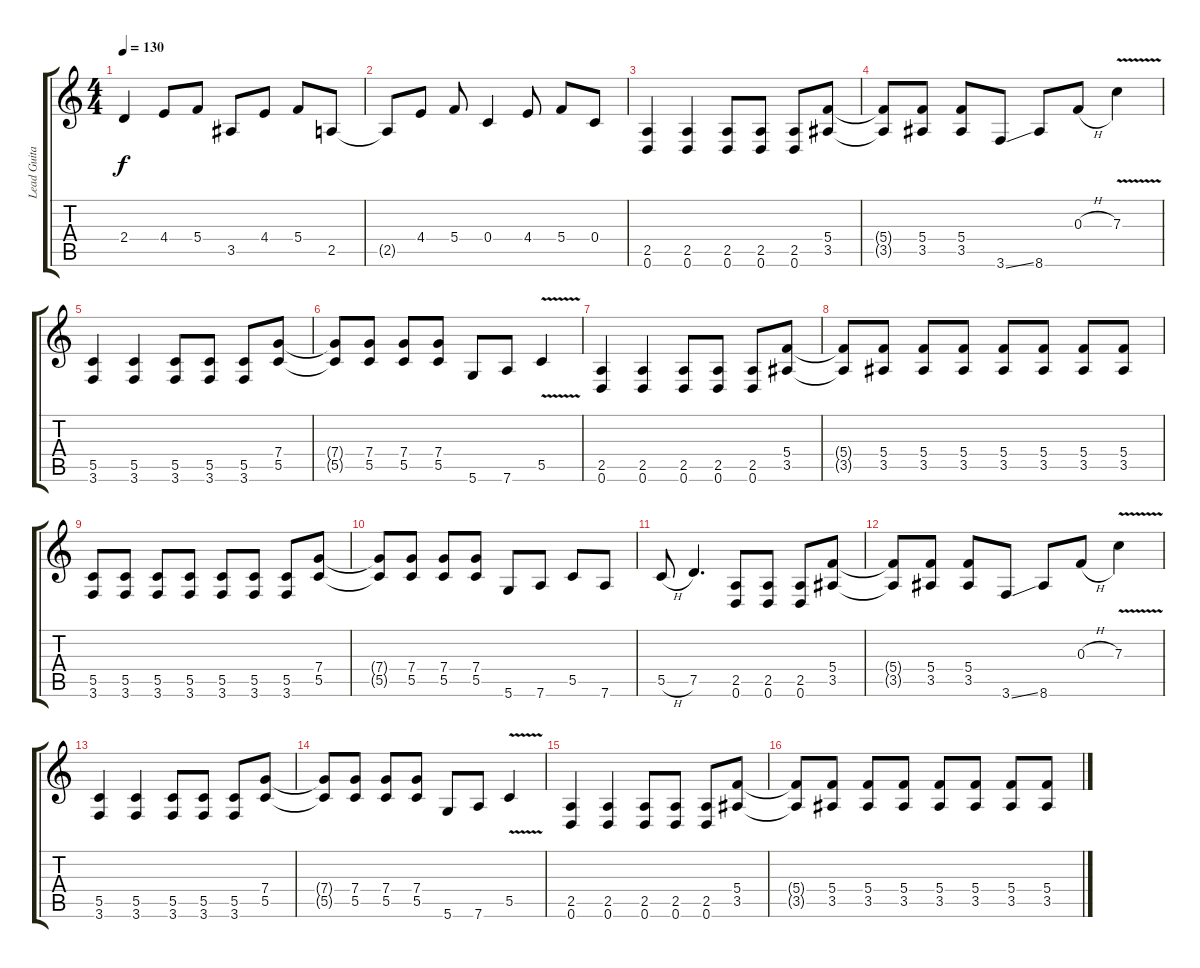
\track ("Lead Guitar" "Lead Guita") {instrument overdrivenguitar}
\staff {score tabs}
\tuning (D4 A3 F3 C3 G2 D2) {hide}
\ts (4 4)
\tempo 130
\clef g2
\ks c
2.4.4{dy f instrument overdrivenguitar} 4.4.8 5.4.8 3.5.8 4.4.8 5.4.8 2.5.8 |
2.5{t}.8 4.4.8 5.4.8 0.4.4 4.4.8 5.4.8 0.4.8 |
(2.5 0.6).4 (2.5 0.6).4 (2.5 0.6).8 (2.5 0.6).8 (2.5 0.6).8 (5.4 3.5).8 |
(5.4{t} 3.5{t}).8 (5.4 3.5).8 (5.4 3.5).8 3.6{ss}.8 8.6.8 0.3{h}.8 7.3{v}.4 |
(5.5 3.6).4 (5.5 3.6).4 (5.5 3.6).8 (5.5 3.6).8 (5.5 3.6).8 (7.4 5.5).8 |
(7.4{t} 5.5{t}).8 (7.4 5.5).8 (7.4 5.5).8 (7.4 5.5).8 5.6.8 7.6.8 5.5{v}.4 |
(2.5 0.6).4 (2.5 0.6).4 (2.5 0.6).8 (2.5 0.6).8 (2.5 0.6).8 (5.4 3.5).8 |
(5.4{t} 3.5{t}).8 (5.4 3.5).8 (5.4 3.5).8 (5.4 3.5).8 (5.4 3.5).8 (5.4 3.5).8 (5.4 3.5).8 (5.4 3.5).8 |
(5.5 3.6).8 (5.5 3.6).8 (5.5 3.6).8 (5.5 3.6).8 (5.5 3.6).8 (5.5 3.6).8 (5.5 3.6).8 (7.4 5.5).8 |
(7.4{t} 5.5{t}).8 (7.4 5.5).8 (7.4 5.5).8 (7.4 5.5).8 5.6.8 7.6.8 5.5.8 7.6.8 |
5.5{h}.8 7.5.4{d} (2.5 0.6).8 (2.5 0.6).8 (2.5 0.6).8 (5.4 3.5).8 |
(5.4{t} 3.5{t}).8 (5.4 3.5).8 (5.4 3.5).8 3.6{ss}.8 8.6.8 0.3{h}.8 7.3{v}.4 |
(5.5 3.6).4 (5.5 3.6).4 (5.5 3.6).8 (5.5 3.6).8 (5.5 3.6).8 (7.4 5.5).8 |
(7.4{t} 5.5{t}).8 (7.4 5.5).8 (7.4 5.5).8 (7.4 5.5).8 5.6.8 7.6.8 5.5{v}.4 |
(2.5 0.6).4 (2.5 0.6).4 (2.5 0.6).8 (2.5 0.6).8 (2.5 0.6).8 (5.4 3.5).8 |
(5.4{t} 3.5{t}).8 (5.4 3.5).8 (5.4 3.5).8 (5.4 3.5).8 (5.4 3.5).8 (5.4 3.5).8 (5.4 3.5).8 (5.4 3.5).8
